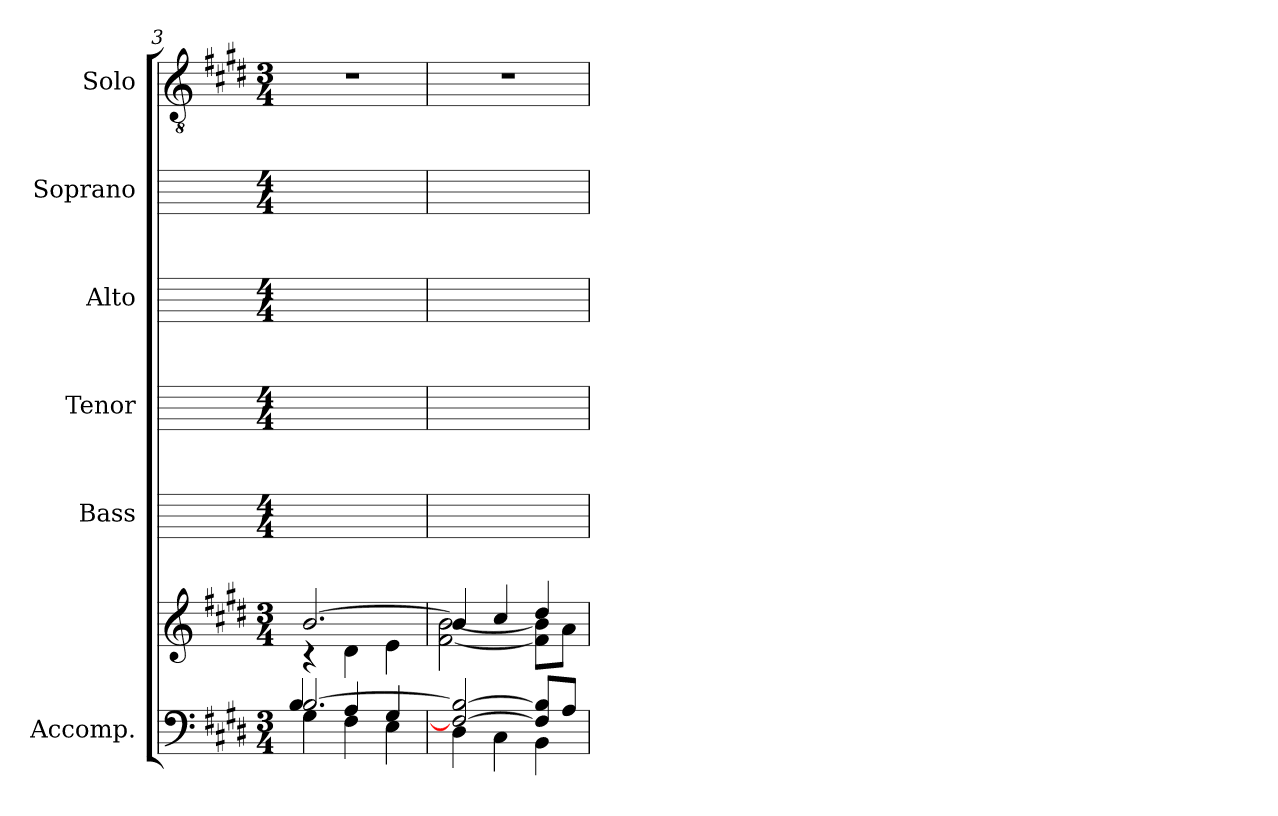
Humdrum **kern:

**kern	**kern	**dynam	**kern	**kern	**kern	**kern	**kern
*part6	*part6	*part6	*part5	*part4	*part3	*part2	*part1
*staff7	*staff6	*staff6/7	*staff5	*staff4	*staff3	*staff2	*staff1
*I"Accomp.	*	*	*I"Bass	*I"Tenor	*I"Alto	*I"Soprano	*I"Solo
*	*	*	*I'B	*I'T	*I'A	*I'S	*I'Solo
*clefF4	*clefG2	*	*	*	*	*	*clefGv2
*k[f#c#g#d#]	*k[f#c#g#d#]	*	*	*	*	*	*k[f#c#g#d#]
*E:	*E:	*	*	*	*	*	*E:
*M3/4	*M3/4	*	*M4/4	*M4/4	*M4/4	*M4/4	*M3/4
=3	=3	=3	=3	=3	=3	=3	=3
*^	*^	*	*	*	*	*	*
*	*^	*	*	*	*	*	*	*	*
!	!	!	!	!	!LO:DY:b=2	!	!	!	!	!LO:N:vis=1
!	!	!	!	!	!LO:DY:n=1:b=2	!	!	!	!	!
[2.B/	4B/	4G#\	[2.b/	4r	mf mf	2.r	2.r	2.r	2.r	2.r
.	4A/	4F#\	.	4d#\	.	.	.	.	.	.
.	4G#/	4E\	.	4e\	.	.	.	.	.	.
=4	=4	=4	=4	=4	=4	=4	=4	=4	=4	=4
!	!	!	!	!	!	!	!	!	!	!LO:N:vis=1
2F#/_ 2B/_	2.ryy	4D#\	4b/]	[2f#\ [2b\	.	2.r	2.r	2.r	2.r	2.r
.	.	4C#\	4cc#/	.	.	.	.	.	.	.
8F#/] 8B/]L	.	4BB\	4dd#/	8f#\] 8b\]L	.	.	.	.	.	.
8A/J	.	.	.	8a\J	.	.	.	.	.	.
*v	*v	*v	*	*	*	*	*	*	*	*
*	*v	*v	*	*	*	*	*	*
=	=	=	=	=	=	=	=
*-	*-	*-	*-	*-	*-	*-	*-
